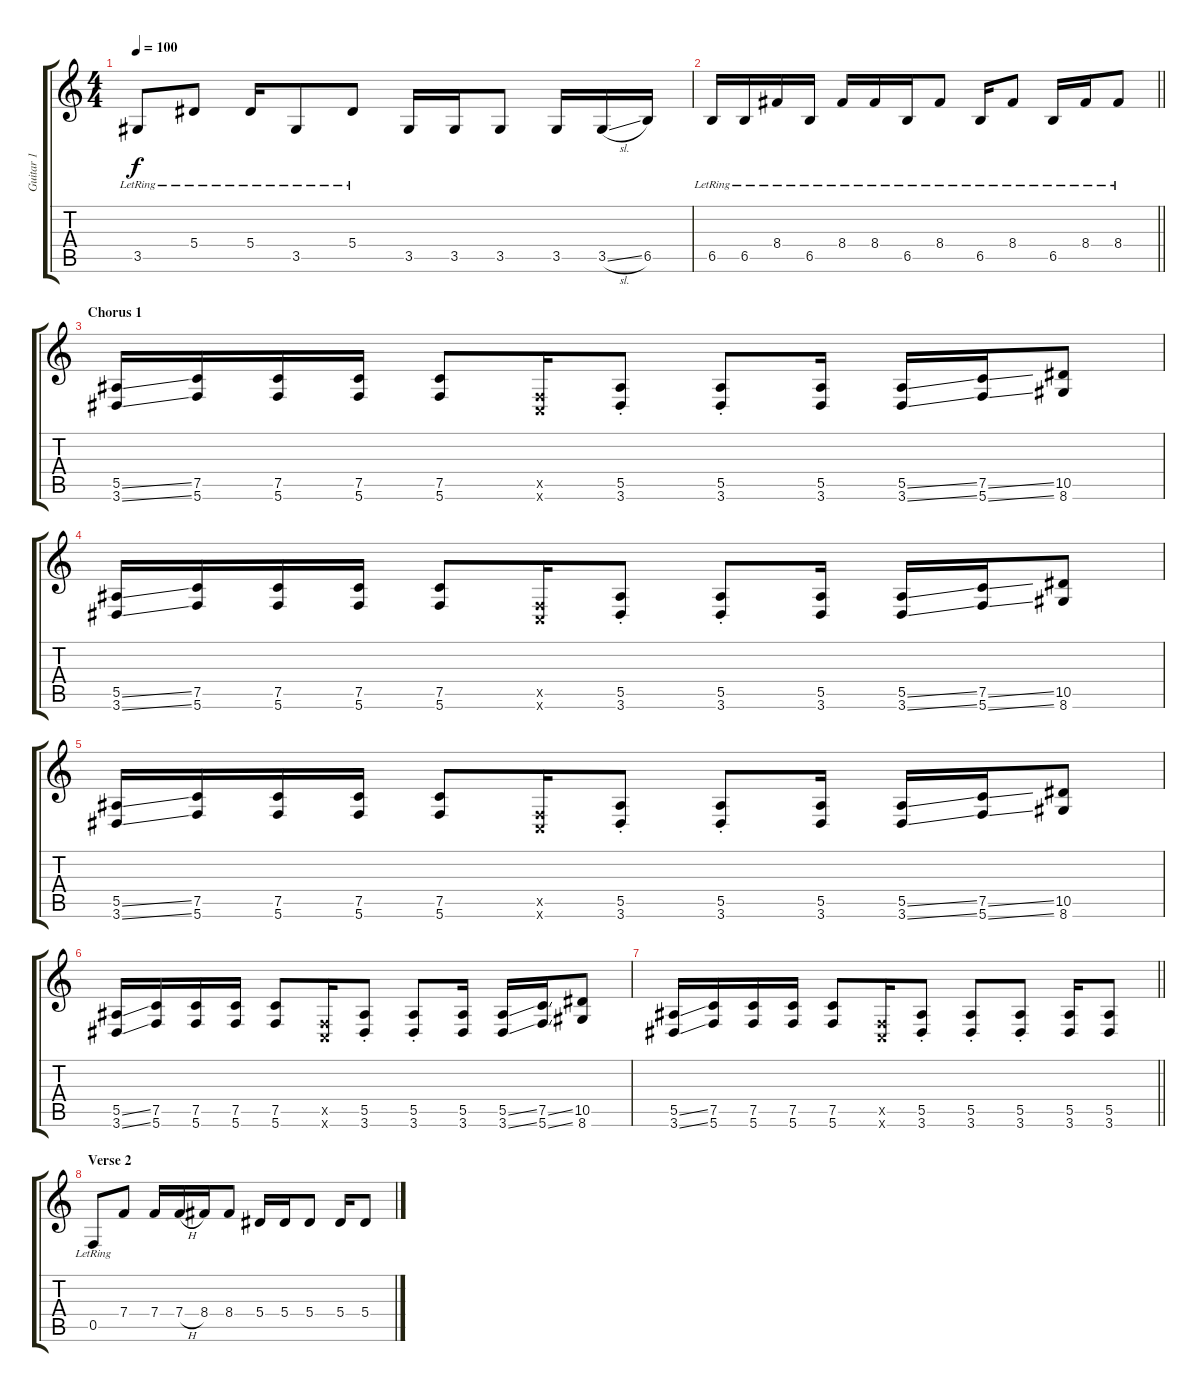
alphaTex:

\track ("Guitar 1" "Guitar 1") {instrument overdrivenguitar}
\staff {score tabs}
\tuning (C4 G3 Eb3 Bb2 F2 C2) {hide}
\ts (4 4)
\tempo 100
\clef g2
\ks c
3.5{lr}.8{dy f} 5.4{lr}.8 5.4{lr}.16 3.5{lr}.8 5.4{lr}.8 3.5.16 3.5.16 3.5.8 3.5.16 3.5{sl}.16 6.5.16 |
\barLineRight lightlight
6.5{lr}.16 6.5{lr}.16 8.4{lr}.16 6.5{lr}.16 8.4{lr}.16 8.4{lr}.16 6.5{lr}.16 8.4{lr}.8 6.5{lr}.16 8.4{lr}.8 6.5{lr}.16 8.4{lr}.16 8.4{lr}.8 |
\section ("" "Chorus 1")
(5.5{ss} 3.6{ss}).16 (7.5 5.6).16 (7.5 5.6).16 (7.5 5.6).16 (7.5 5.6).8 (0.5{x} 0.6{x}).16 (5.5{st} 3.6{st}).8 (5.5{st} 3.6{st}).8 (5.5 3.6).16 (5.5{ss} 3.6{ss}).16 (7.5{ss} 5.6{ss}).16 (10.5 8.6).8 |
(5.5{ss} 3.6{ss}).16 (7.5 5.6).16 (7.5 5.6).16 (7.5 5.6).16 (7.5 5.6).8 (0.5{x} 0.6{x}).16 (5.5{st} 3.6{st}).8 (5.5{st} 3.6{st}).8 (5.5 3.6).16 (5.5{ss} 3.6{ss}).16 (7.5{ss} 5.6{ss}).16 (10.5 8.6).8 |
(5.5{ss} 3.6{ss}).16 (7.5 5.6).16 (7.5 5.6).16 (7.5 5.6).16 (7.5 5.6).8 (0.5{x} 0.6{x}).16 (5.5{st} 3.6{st}).8 (5.5{st} 3.6{st}).8 (5.5 3.6).16 (5.5{ss} 3.6{ss}).16 (7.5{ss} 5.6{ss}).16 (10.5 8.6).8 |
(5.5{ss} 3.6{ss}).16 (7.5 5.6).16 (7.5 5.6).16 (7.5 5.6).16 (7.5 5.6).8 (0.5{x} 0.6{x}).16 (5.5{st} 3.6{st}).8 (5.5{st} 3.6{st}).8 (5.5 3.6).16 (5.5{ss} 3.6{ss}).16 (7.5{ss} 5.6{ss}).16 (10.5 8.6).8 |
\barLineRight lightlight
(5.5{ss} 3.6{ss}).16 (7.5 5.6).16 (7.5 5.6).16 (7.5 5.6).16 (7.5 5.6).8 (0.5{x} 0.6{x}).16 (5.5{st} 3.6{st}).8 (5.5{st} 3.6{st}).8 (5.5{st} 3.6{st}).8 (5.5 3.6).16 (5.5 3.6).8 |
\section ("" "Verse 2")
0.5{lr}.8 7.4.8 7.4.16 7.4{h}.16 8.4.16 8.4.8 5.4.16 5.4.16 5.4.8 5.4.16 5.4.8
